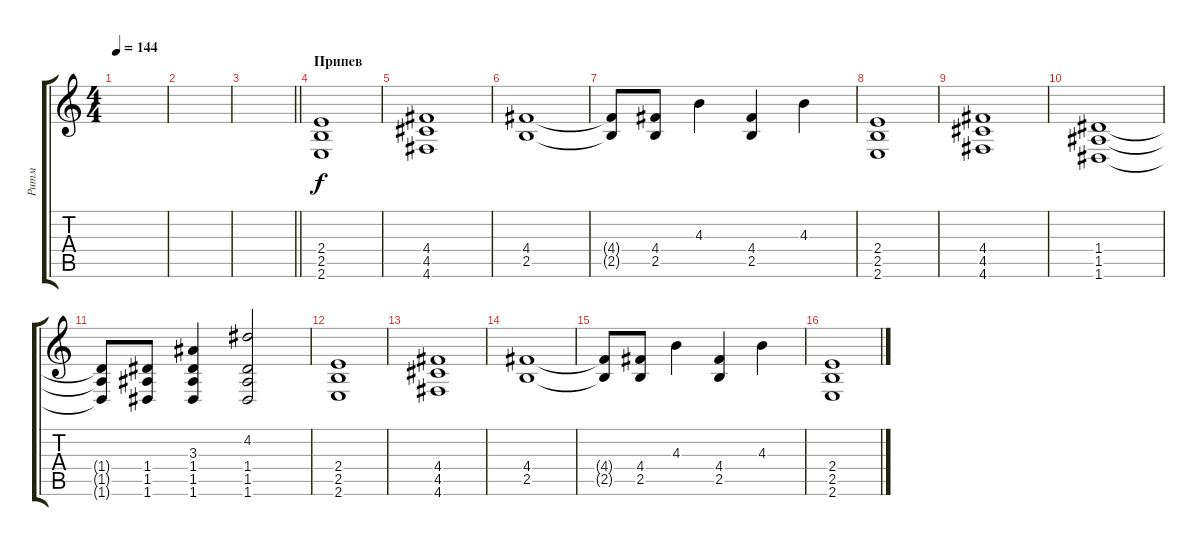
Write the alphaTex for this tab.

\track ("Ритм" "Ритм") {instrument distortionguitar}
\staff {score tabs}
\tuning (E4 B3 G3 D3 A2 D2) {hide}
\ts (4 4)
\tempo 144
\clef g2
\ks c
|
|
\barLineRight lightlight
|
\section ("" "Припев")
(2.4 2.5 2.6).1 |
(4.4 4.5 4.6).1 |
(4.4 2.5).1 |
(4.4{t} 2.5{t}).8 (4.4 2.5).8 4.3.4 (4.4 2.5).4 4.3.4 |
(2.4 2.5 2.6).1 |
(4.4 4.5 4.6).1 |
(1.4 1.5 1.6).1 |
(1.4{t} 1.5{t} 1.6{t}).8 (1.4 1.5 1.6).8 (3.3 1.4 1.5 1.6).4 (4.2 1.4 1.5 1.6).2 |
(2.4 2.5 2.6).1 |
(4.4 4.5 4.6).1 |
(4.4 2.5).1 |
(4.4{t} 2.5{t}).8 (4.4 2.5).8 4.3.4 (4.4 2.5).4 4.3.4 |
(2.4 2.5 2.6).1
